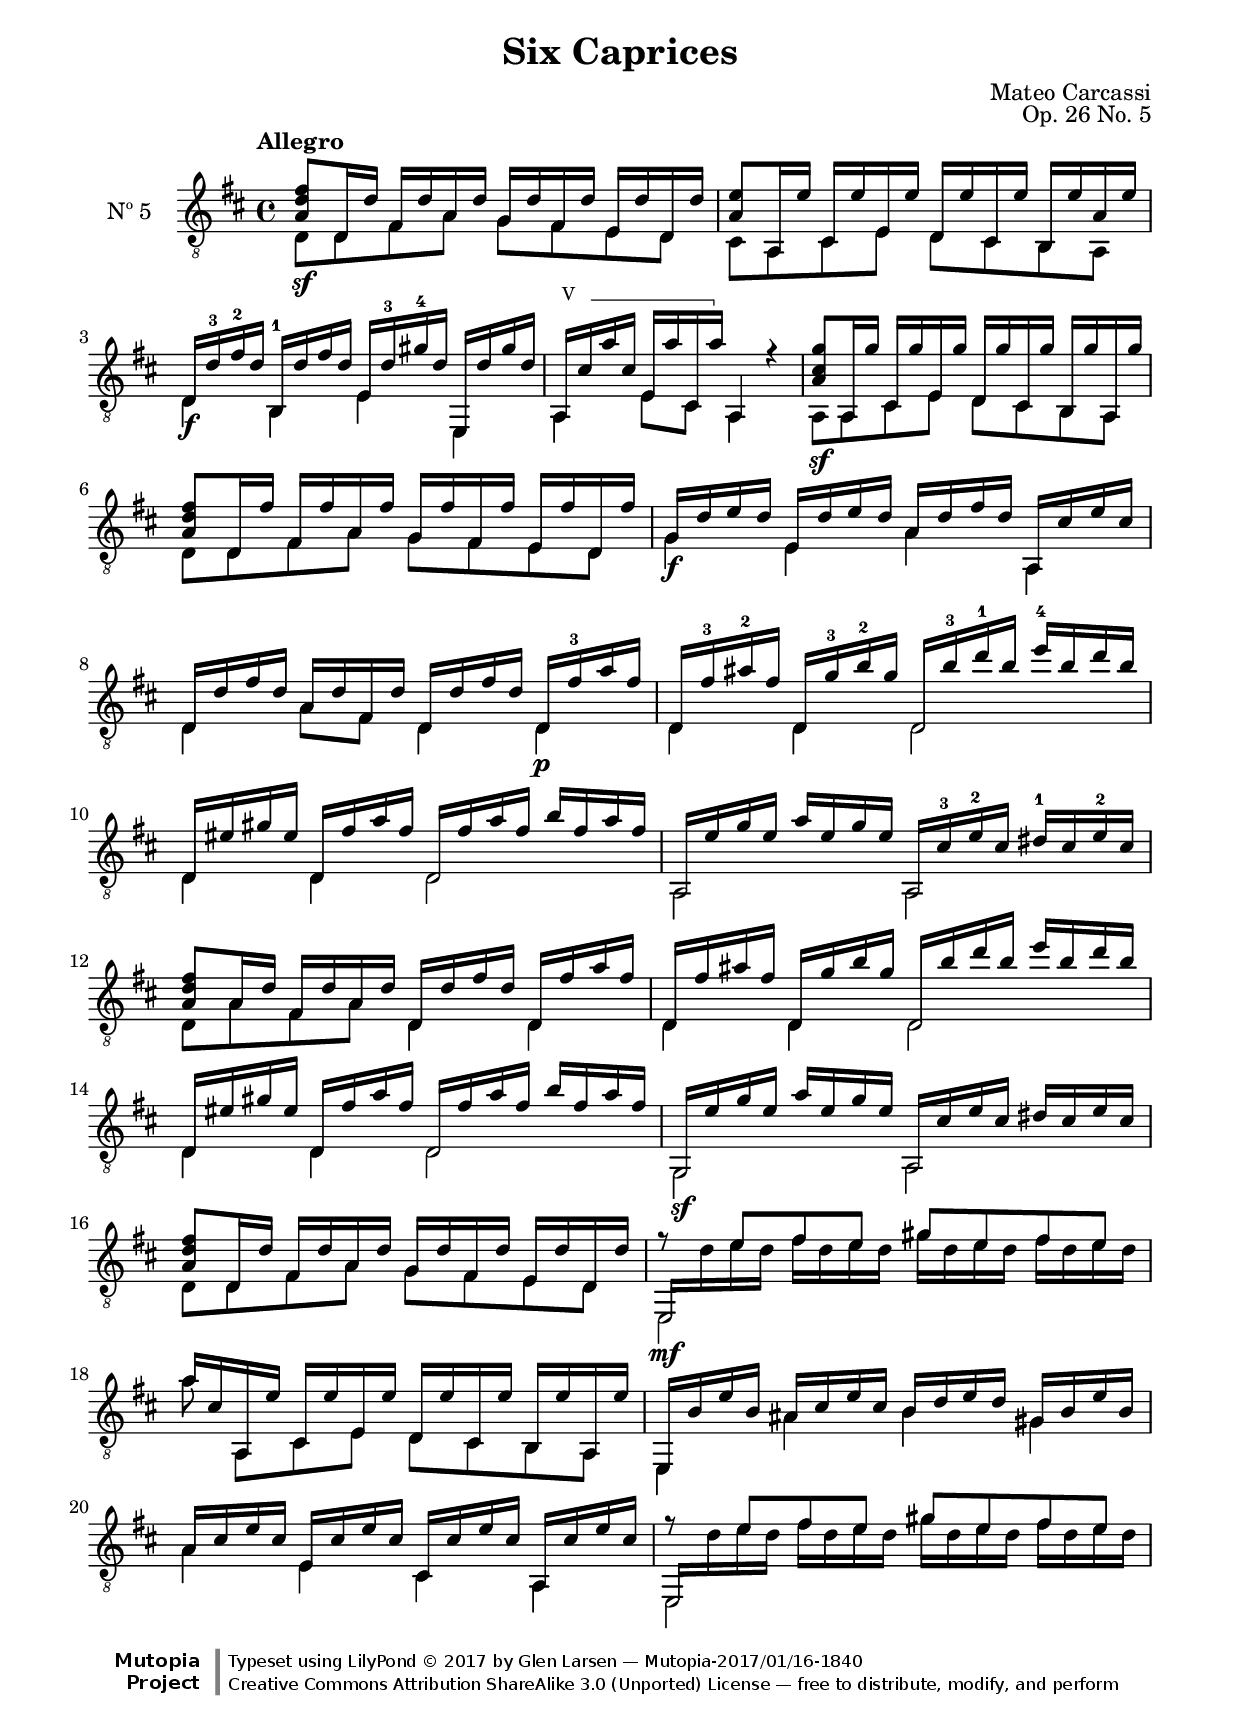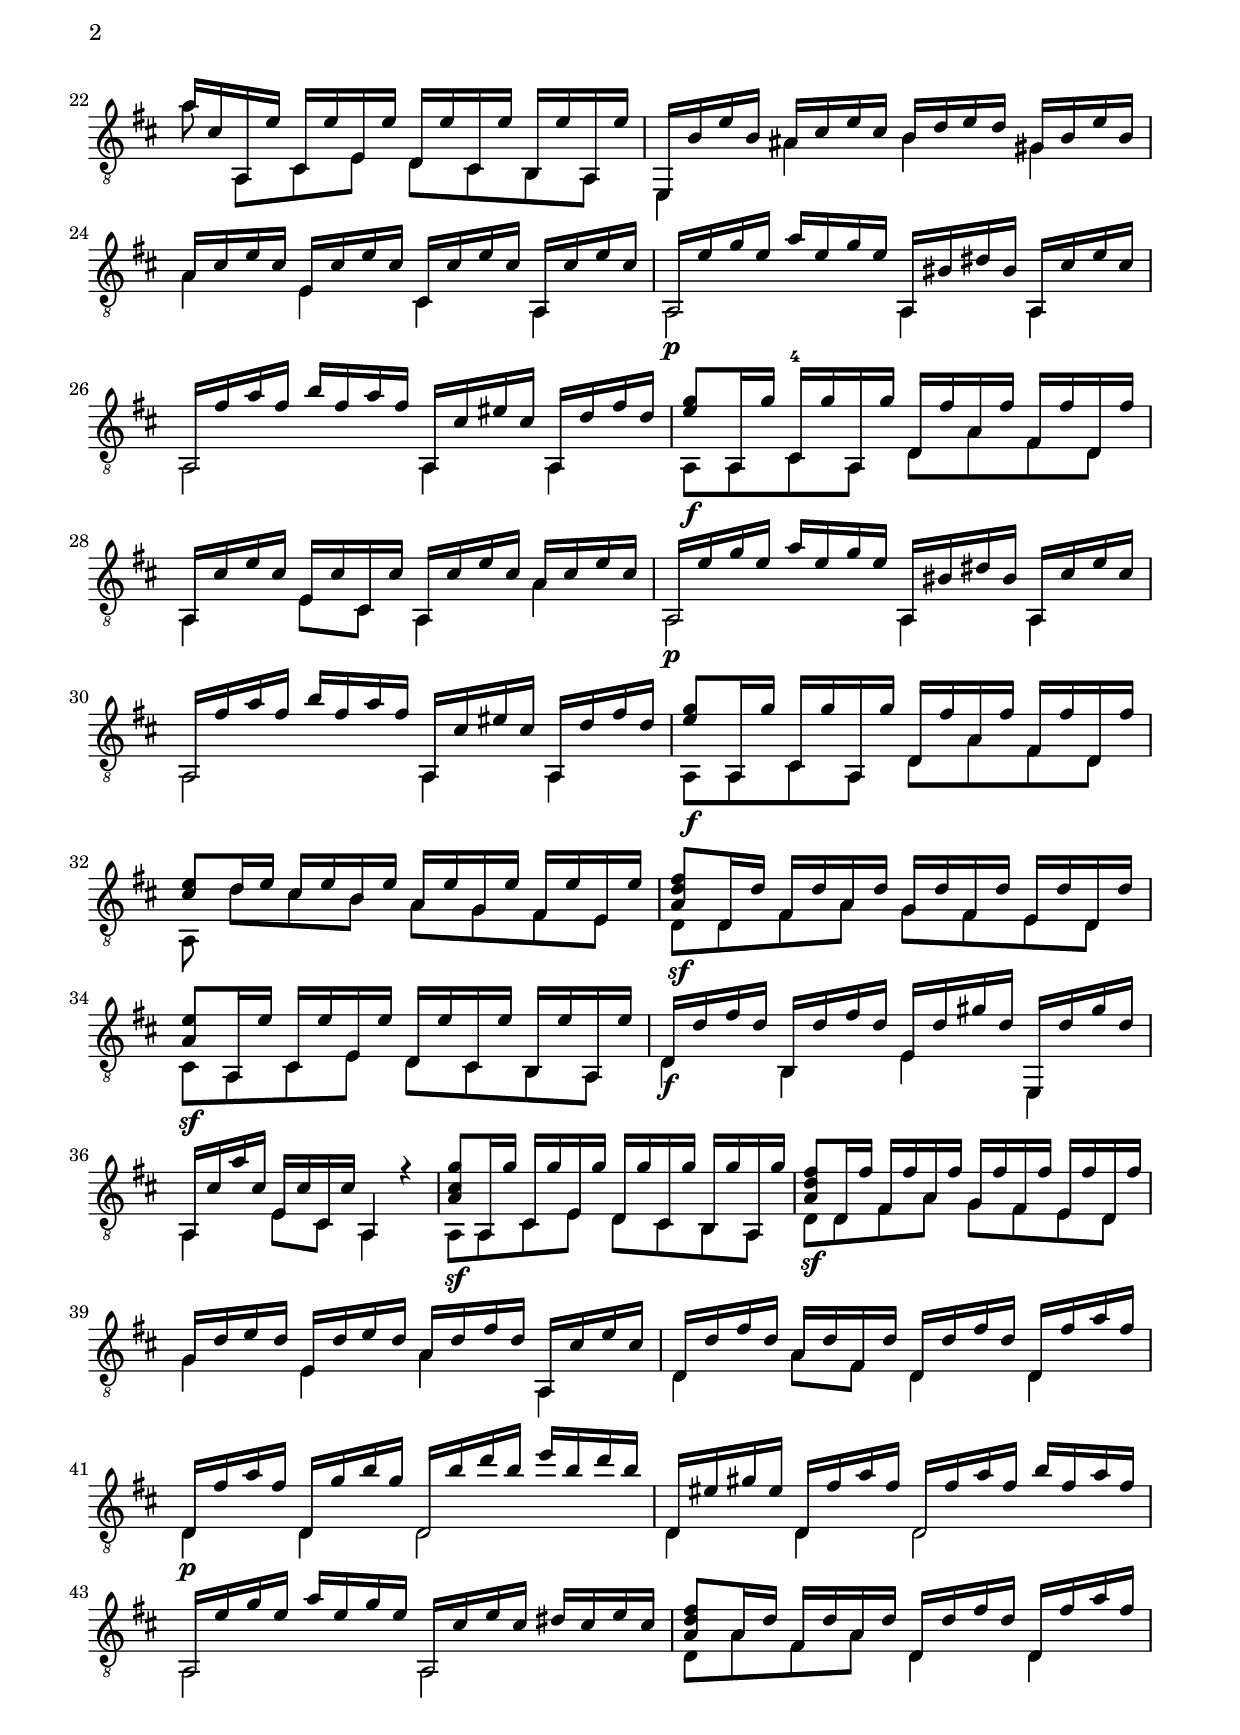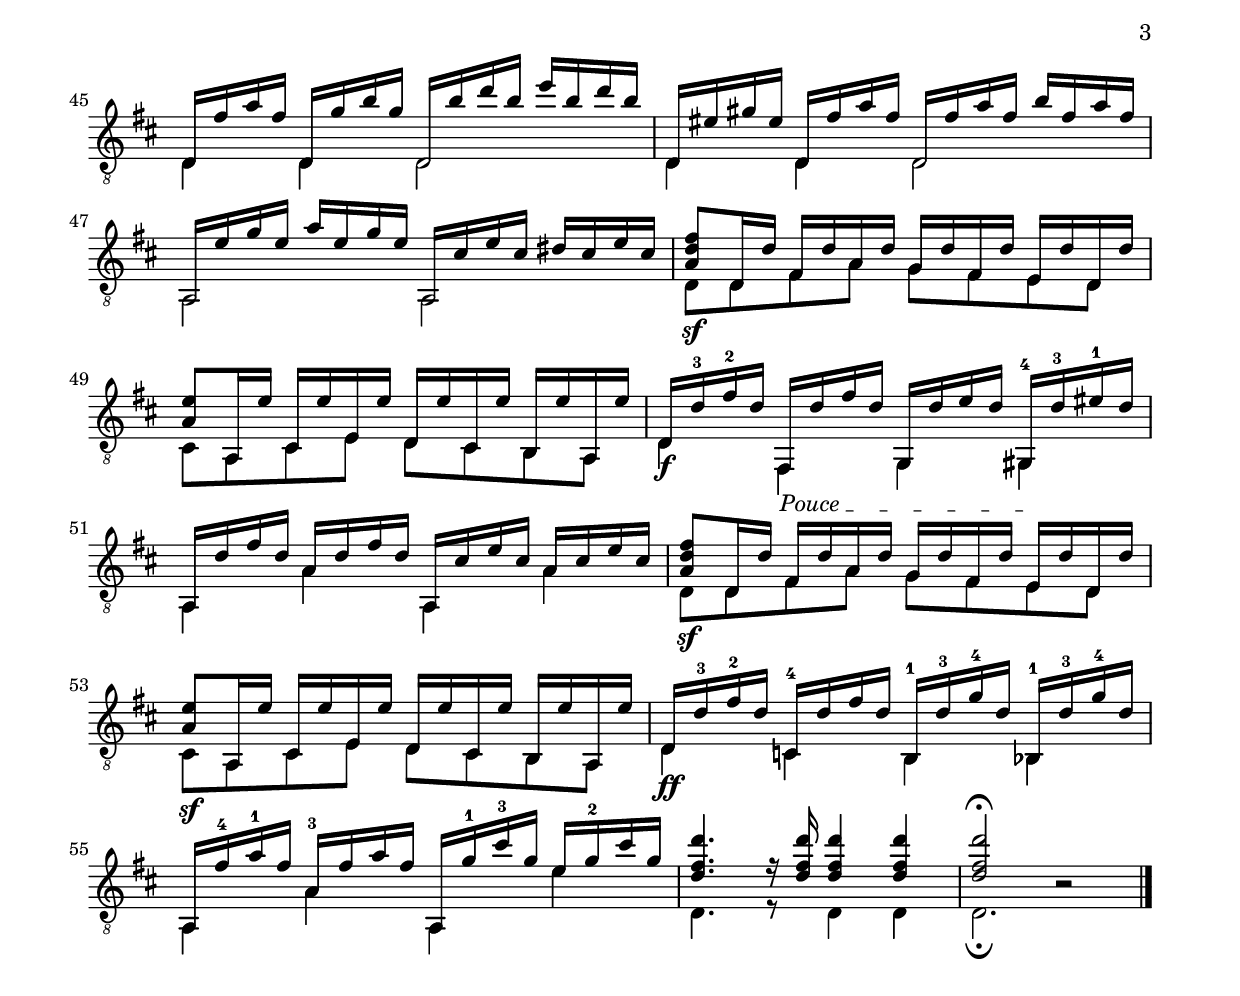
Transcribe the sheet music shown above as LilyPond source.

\version "2.19.49"

\header {
  title = "Six Caprices"
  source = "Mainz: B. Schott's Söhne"
  % Statens musikbibliotek - The Music Library of Sweden
  % Boije 91
  composer = "Mateo Carcassi"
  opus = "Op. 26 No. 5"
  year = "ca. 1827"
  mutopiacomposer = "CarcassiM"
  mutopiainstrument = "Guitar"
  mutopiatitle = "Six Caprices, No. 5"
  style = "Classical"
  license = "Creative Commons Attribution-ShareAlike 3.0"
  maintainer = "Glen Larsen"
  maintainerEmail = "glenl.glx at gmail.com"

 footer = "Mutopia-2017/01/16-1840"
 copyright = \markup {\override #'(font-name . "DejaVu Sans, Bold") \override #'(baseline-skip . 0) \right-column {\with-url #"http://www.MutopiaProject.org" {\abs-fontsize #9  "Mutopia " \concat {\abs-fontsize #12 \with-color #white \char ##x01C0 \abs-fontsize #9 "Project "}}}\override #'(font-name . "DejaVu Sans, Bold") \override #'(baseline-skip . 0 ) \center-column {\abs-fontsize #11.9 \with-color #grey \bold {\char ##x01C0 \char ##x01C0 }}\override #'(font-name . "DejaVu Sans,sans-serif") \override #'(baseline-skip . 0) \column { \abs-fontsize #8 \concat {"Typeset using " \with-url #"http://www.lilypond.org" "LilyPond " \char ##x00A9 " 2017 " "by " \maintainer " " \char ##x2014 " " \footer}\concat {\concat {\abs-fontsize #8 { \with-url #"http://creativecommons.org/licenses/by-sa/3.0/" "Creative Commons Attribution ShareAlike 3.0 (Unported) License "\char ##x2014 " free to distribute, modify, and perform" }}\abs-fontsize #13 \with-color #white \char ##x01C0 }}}
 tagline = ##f
}

\paper {
  line-width = 18.0\cm
  top-margin = 4\mm                              %-minimum: 8 mm
  top-markup-spacing.basic-distance = #6         %-dist. from bottom of top margin to the first markup/title
  markup-system-spacing.basic-distance = #10     %-dist. from header/title to first system
  top-system-spacing.basic-distance = #12        %-dist. from top margin to system in pages with no titles
  last-bottom-spacing.padding = #2               %-min #1.5 -pads music from copyright block 
}


%% Syntax: \barre #"text" { notes } - text = any number of box
barre =
#(define-music-function (barre location str music) (string? ly:music?)
   (let ((elts (extract-named-music music '(NoteEvent EventChord))))
     (if (pair? elts)
         (let ((first-element (first elts))
               (last-element (last elts)))
           (set! (ly:music-property first-element 'articulations)
                 (cons (make-music 'TextSpanEvent 'span-direction -1)
                       (ly:music-property first-element 'articulations)))
           (set! (ly:music-property last-element 'articulations)
                 (cons (make-music 'TextSpanEvent 'span-direction 1)
                       (ly:music-property last-element 'articulations))))))
   #{
       \once \override TextSpanner.font-size = #-2
       \once \override TextSpanner.font-shape = #'upright
       \once \override TextSpanner.staff-padding = #3
       \once \override TextSpanner.style = #'line
       \once \override TextSpanner.to-barline = ##f
       \once \override TextSpanner.bound-details =
            #`((left
                (text . ,#{ \markup { \draw-line #'( 0 . -.5) } #})
                (Y . 0)
                (padding . 0.25)
                (attach-dir . -2))
               (right
                (text . ,#{ \markup { \draw-line #'( 0 . -.5) } #})
                (Y . 0)
                (padding . 0.25)
                (attach-dir . 2)))
       %% uncomment this line for make full barred
       \once  \override TextSpanner.bound-details.left.text =  \markup { #str " "}
       $music
   #})

commonVar = {
  \override Score.RehearsalMark.break-align-symbols = #'(key-signature)
  \override TextSpanner.staff-padding = #6
  \mergeDifferentlyHeadedOn
  \mergeDifferentlyDottedOn
}

\layout {
  \context {
    \Voice
    \override StringNumber.stencil = ##f
  }
}


upperVoice = \relative c' {
  \voiceOne
  \tempo Allegro
  <a d fis>8\sf d,16 d' fis, d' a d g, d' fis, d' e, d' d, d' |
  <a e'>8 a,16 e'' cis, e' e, e' d, e' cis, e' b, e' a, e' |
  d,16\f d'-3 fis-2 d b,-1 d' fis d e, d'-3 gis-4 d e,, d'' gis d |
  \set minimumFret=5
  \barre #"V " { a,16 cis' a' cis, e, a' cis,, a''} \set minimumFret=0 a,,4 r |

  <a' cis g'>8\sf a,16 g'' cis,, g'' e, g' d, g' cis,, g'' b,, g'' a,, g'' |

  <a, d fis>8 d,16 fis' fis, fis' a, fis' g, fis' fis, fis' e, fis' d, fis' |
  g,16\f d' e d e, d' e d a d fis d a, cis' e cis |
  d,16 d' fis d a d fis, d' d, d' fis d d,\p fis'-3 a fis |

  d,16 fis'-3 ais-2 fis d, g'-3 b-2 g d, b''-3 d-1 b e-4 b d b |
  d,,16 eis' gis eis d, fis' a fis d, fis' a fis b fis a fis |
  a,,16 e'' g e a e g e a,, cis'-3 e-2 cis dis-1 cis e-2 cis |

  <a d fis>8 a16 d fis, d' a d d, d' fis d d, fis' a fis |
  d,16 fis' ais fis d, g' b g d, b'' d b e b d b |
  d,,16 eis' gis eis d, fis' a fis d, fis' a fis b fis a fis |

  g,,16\sf e'' g e a e g e a,, cis' e cis dis cis e cis |
  <a d fis>8 d,16 d' fis, d' a d g, d' fis, d' e, d' d, d' |
  << { e,,16\mf \stemDown d'' e d fis d e d gis d e d fis d e d}
     \\ { \stemUp f8\rest e fis e gis e fis e } >> |

  a16 cis, a, e'' cis, e' e, e' d, e' cis, e' b, e' a,, e'' |
  e,,16 b'' e b ais cis e cis b d e d gis, b e b |
  a16 cis e cis e, cis' e cis cis, cis' e cis a, cis' e cis |

  << { e,,16 \stemDown d'' e d fis d e d gis d e d fis d e d}
     \\ { \stemUp f8\rest e fis e gis e fis e } >> |
  a16 cis, a, e'' cis, e' e, e' d, e' cis, e' b, e' a,, e'' |
  e,,16 b'' e b ais cis e cis b d e d gis, b e b |

  a16 cis e cis e, cis' e cis cis, cis' e cis a, cis' e cis |
  a,16\p e'' g e a e g e a,, bis' dis bis a, cis' e cis |

  a,16 fis'' a fis b fis a fis a,, cis' eis cis a, d' fis d |
  <e g>8\f a,,16 g'' cis,,-4 g'' a,, g'' d, fis' a, fis' fis, fis' d, fis' |
  a,,16 cis' e cis e, cis' cis, cis' a, cis' e cis a cis e cis |
  \barNumberCheck #29
  a,16\p e'' g e a e g e a,, bis' dis bis a, cis' e cis |
  a,16 fis'' a fis b fis a fis a,, cis' eis cis a, d' fis d |
  <e g>8\f a,,16 g'' cis,, g'' a,, g'' d, fis' a, fis' fis, fis' d, fis' |

  <cis e>8 d16 e cis e b e a, e' g, e' fis, e' e, e' |
  <a, d fis>8\sf d,16 d' fis, d' a d g, d' fis, d' e, d' d, d' |
  <a e'>8\sf a,16 e'' cis, e' e, e' d, e' cis, e' b, e' a,, e'' |

  \barNumberCheck #35
  d,16\f d' fis d b, d' fis d e, d' gis d e,, d'' gis d |
  a,16 cis' a' cis, e, cis' cis, cis' a,4 r4 |
  <a' cis g'>8\sf a,16 g'' cis,, g'' e, g' d, g' cis,, g'' b,, g'' a,, g'' |

  <a, d fis>8\sf d,16 fis' fis, fis' a, fis' g, fis' fis, fis' e, fis' d, fis' |
  g,16 d' e d e, d' e d a d fis d a, cis' e cis |
  d,16 d' fis d a d fis, d' d, d' fis d d, fis' a fis |
  \barNumberCheck #41
  d,16\p fis' a fis d, g' b g d, b'' d b e b d b |
  d,,16 eis'gis eis d, fis' a fis d, fis' a fis b fis a fis |

  a,,16 e'' g e a e g e a,, cis' e cis dis cis e cis |
  <a d fis>8 a16 d fis, d' a d d, d' fis d d, fis' a fis |
  d,16 fis' a fis d, g' b g d, b'' d b e b d b |
  \barNumberCheck #46
  d,,16 eis' gis eis d, fis' a fis d, fis' a fis b fis a fis |
  a,,16 e'' g e a e g e a,, cis' e cis dis cis e cis |

  <a d fis>8\sf d,16 d' fis, d' a d g, d' fis, d' e, d' d, d' |
  <a e'>8 a,16 e'' cis, e' e, e' d, e' cis, e' b, e' a,, e'' |
  d,16\f d'-3 fis-2 d fis,, d'' fis d g,, d'' e d gis,,-4 d''-3 eis-1 d |

  a,16 d' fis d a d fis d a, cis' e cis a cis e cis |
  <a d fis>8\sf d,16 d' fis, d' a d g, d' fis, d' e, d' d, d' |
  <a e'>8\sf a,16 e'' cis, e' e, e' d, e' cis, e' b, e' a,, e'' |
  \barNumberCheck #54
  d,16\ff d'-3 fis-2 d c,-4 d' fis d b,-1 d'-3 g-4 d bes,-1 d'-3 g-4 d |
  a,16 fis''-4 a-1 fis a, -3 fis' a fis a,, g''-1 cis-3 g e g-2 cis g |
  <d fis d'>4. r16 q q4 q |
  q2^\fermata b\rest |

  \bar "|."
}

lowerVoice = \relative c {
  \voiceTwo
  d8 d fis a g fis e d |
  cis8 a cis e d cis b a |
  d4 b e e, |
  \set minimumFret=5
  a4 e'8 cis \set minimumFret=0 a4 s4 |
  a8 a cis e d cis b a |

  d8 d fis a g fis e d |
  g4 e a a, |
  d4 a'8 fis d4 d |

  d4 d d2 |
  d4 d d2 |
  a2 a |

  d8 a' fis a d,4 d |
  d4 d d2 |
  d4 d d2 |

  g,2 a |
  d8 d fis a g fis e d |
  e,2 s |

  a''8 a,,8[ cis e] d cis b a |
  e4 ais' b gis |
  a4 e cis a |
  \barNumberCheck #21
  e2 s |
  a''8 a,,8[ cis e] d cis b a |
  e4 ais' b gis |

  a4 e cis a |
  a2 a4 a |

  a2 a4 a |
  a8 a cis a d a' fis d |
  a4 e'8 cis a4 a' |

  a,2 a4 a |
  a2 a4 a |
  a8 a cis a d a' fis d |

  a8 d'[ cis b] a g fis e |
  d8 d fis a g fis e d |
  cis8 a cis e d cis b a |

  d4 b e e, |
  a4 e'8 cis a4 s4 |
  a8 a cis e d cis b a |

  d8 d fis a g fis e d |
  g4 e a a, |
  d4 a'8 fis d4 d |

  d4 d d2 |
  d4 d d2 |

  a2 a |
  d8 a' fis a d,4 d |
  d4 d d2 |

  d4 d d2 |
  a2 a |

  d8 d fis a g fis e d |
  cis8 a cis e d cis b a |
  \textSpannerDown
  \override TextSpanner.bound-details.left.text = #"Pouce "
  d4 fis,\startTextSpan g gis\stopTextSpan |

  a4 a' a, a' |
  d,8 d fis a g fis e d |
  cis8 a cis e d cis b a |

  d4 c b bes |
  a4 a' a, e'' |
  d,4. r8 d4 d |
  d2._\fermata
}


\score {
  <<
    \new Staff = "Guitar" \with {
      midiInstrument = #"acoustic guitar (nylon)"
      instrumentName = #"Nº 5"
    } <<
      \commonVar
      \clef "treble_8"
      \key d \major \time 4/4
      \context Voice = "upperVoice" \upperVoice
      \context Voice = "lowerVoice" \lowerVoice
    >>
%{
    \new TabStaff = "guitar tab" \with {
      restrainOpenStrings = ##t
    }
    <<
      \clef moderntab
      \context TabVoice = "upperVoice" \upperVoice
      \context TabVoice = "lowerVoice" \lowerVoice
    >>
%}
  >>
  \layout {}
  \midi {
    \tempo 4 = 100
  }
}
